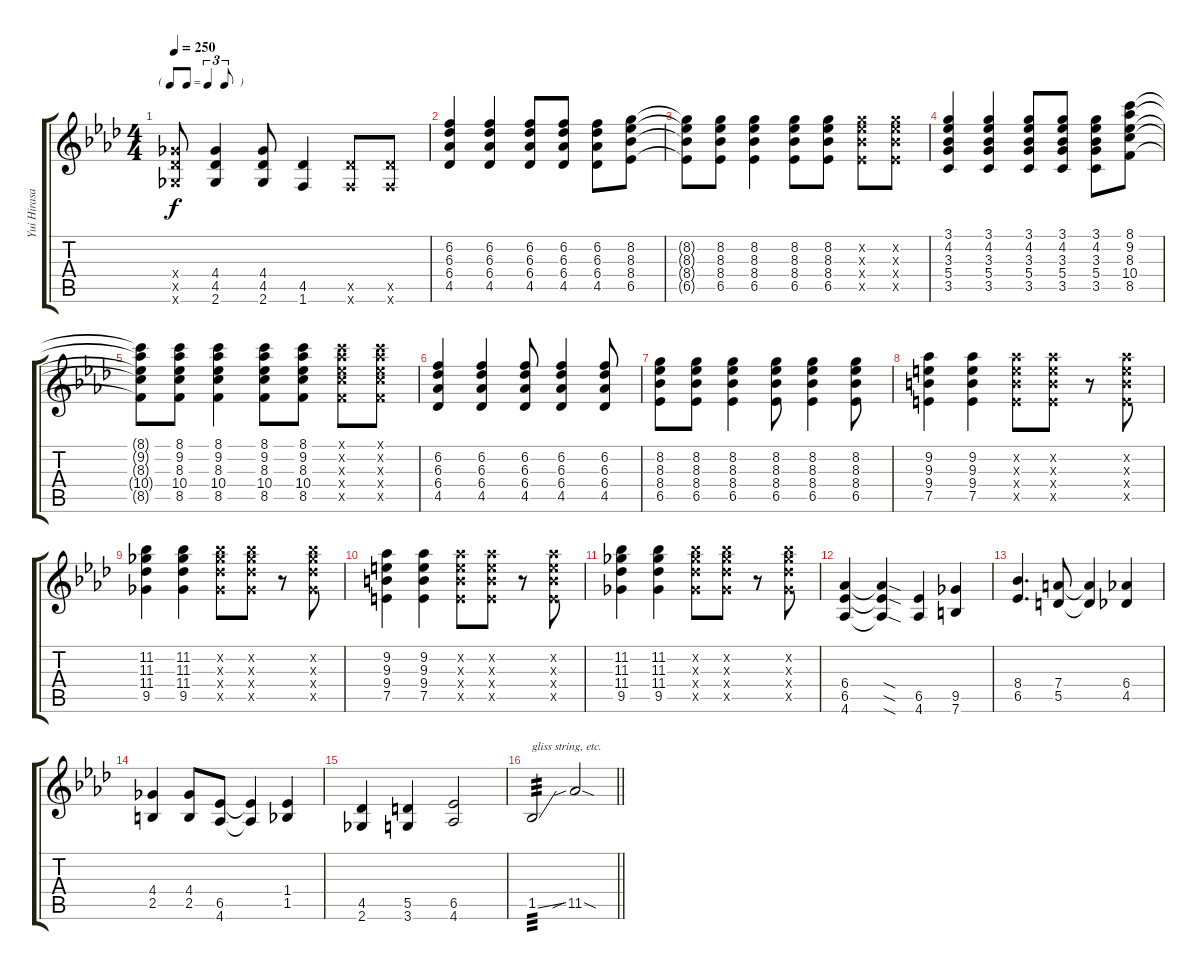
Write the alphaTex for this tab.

\track ("Yui Hirasawa" "Yui Hirasa") {instrument distortionguitar}
\staff {score tabs}
\tuning (E4 B3 G3 D3 A2 E2) {hide}
\ts (4 4)
\tf triplet8th
\tempo 250
\clef g2
\ks ab
(4.4{x} 4.5{x} 2.6{x}).8{dy f} (4.4 4.5 2.6).4 (4.4 4.5 2.6).8 (4.5 1.6).4 (4.5{x} 1.6{x}).8 (4.5{x} 1.6{x}).8 |
(6.2 6.3 6.4 4.5).4 (6.2 6.3 6.4 4.5).4 (6.2 6.3 6.4 4.5).8 (6.2 6.3 6.4 4.5).8 (6.2 6.3 6.4 4.5).8 (8.2 8.3 8.4 6.5).8 |
(8.2{t} 8.3{t} 8.4{t} 6.5{t}).8 (8.2 8.3 8.4 6.5).8 (8.2 8.3 8.4 6.5).4 (8.2 8.3 8.4 6.5).8 (8.2 8.3 8.4 6.5).8 (8.2{x} 8.3{x} 8.4{x} 6.5{x}).8 (8.2{x} 8.3{x} 8.4{x} 6.5{x}).8 |
(3.1 4.2 3.3 5.4 3.5).4 (3.1 4.2 3.3 5.4 3.5).4 (3.1 4.2 3.3 5.4 3.5).8 (3.1 4.2 3.3 5.4 3.5).8 (3.1 4.2 3.3 5.4 3.5).8 (8.1 9.2 8.3 10.4 8.5).8 |
(8.1{t} 9.2{t} 8.3{t} 10.4{t} 8.5{t}).8 (8.1 9.2 8.3 10.4 8.5).8 (8.1 9.2 8.3 10.4 8.5).4 (8.1 9.2 8.3 10.4 8.5).8 (8.1 9.2 8.3 10.4 8.5).8 (8.1{x} 9.2{x} 8.3{x} 10.4{x} 8.5{x}).8 (8.1{x} 9.2{x} 8.3{x} 10.4{x} 8.5{x}).8 |
(6.2 6.3 6.4 4.5).4 (6.2 6.3 6.4 4.5).4 (6.2 6.3 6.4 4.5).8 (6.2 6.3 6.4 4.5).4 (6.2 6.3 6.4 4.5).8 |
(8.2 8.3 8.4 6.5).8 (8.2 8.3 8.4 6.5).8 (8.2 8.3 8.4 6.5).4 (8.2 8.3 8.4 6.5).8 (8.2 8.3 8.4 6.5).4 (8.2 8.3 8.4 6.5).8 |
(9.2 9.3 9.4 7.5).4 (9.2 9.3 9.4 7.5).4 (9.2{x} 9.3{x} 9.4{x} 7.5{x}).8 (9.2{x} 9.3{x} 9.4{x} 7.5{x}).8 r.8 (9.2{x} 9.3{x} 9.4{x} 7.5{x}).8 |
(11.2 11.3 11.4 9.5).4 (11.2 11.3 11.4 9.5).4 (11.2{x} 11.3{x} 11.4{x} 9.5{x}).8 (11.2{x} 11.3{x} 11.4{x} 9.5{x}).8 r.8 (11.2{x} 11.3{x} 11.4{x} 9.5{x}).8 |
(9.2 9.3 9.4 7.5).4 (9.2 9.3 9.4 7.5).4 (9.2{x} 9.3{x} 9.4{x} 7.5{x}).8 (9.2{x} 9.3{x} 9.4{x} 7.5{x}).8 r.8 (9.2{x} 9.3{x} 9.4{x} 7.5{x}).8 |
(11.2 11.3 11.4 9.5).4 (11.2 11.3 11.4 9.5).4 (11.2{x} 11.3{x} 11.4{x} 9.5{x}).8 (11.2{x} 11.3{x} 11.4{x} 9.5{x}).8 r.8 (11.2{x} 11.3{x} 11.4{x} 9.5{x}).8 |
(6.4 6.5 4.6).4 (6.4{sod t} 6.5{sod t} 4.6{sod t}).4 (6.5 4.6).4 (9.5 7.6).4 |
(8.4 6.5).4{d} (7.4 5.5).8 (7.4{t} 5.5{t}).4 (6.4 4.5).4 |
(4.4 2.5).4 (4.4 2.5).8 (6.5 4.6).8 (6.5{t} 4.6{t}).4 (1.4 1.5).4 |
(4.5 2.6).4 (5.5 3.6).4 (6.5 4.6).2 |
\barLineRight lightlight
1.5{ss}.2{txt "gliss string, etc." tp 3} 11.5{sib sod}.2
